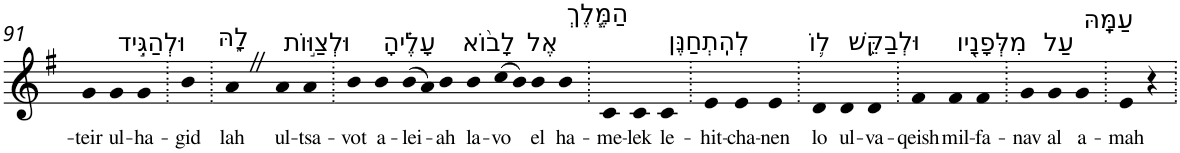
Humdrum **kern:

**kern	**text
*part1	*part1
*staff1	*staff1
*I"Piano	*
*I'Pno	*
!!LO:PB:g=z
*clefG2	*
*k[f#]	*
*G:	*
=91	=91
!	!LO:LY:b
4g	-teir
!LO:TX:a:t=וּלְהַגִּ֣יד	!
!	!LO:LY:b
4g	ul-
!	!LO:LY:b
4g	-ha-
=92.	=92.
!	!LO:LY:b
4b	-gid
=93.	=93.
!LO:TX:a:t=לָ֑הּ	!
!	!LO:LY:b
4aZ	lah
!LO:TX:a:t=וּלְצַוּ֣וֹת	!
!	!LO:LY:b
4a	ul-
!	!LO:LY:b
4a	-tsa-
=94.	=94.
!	!LO:LY:b
4b	-vot
!LO:TX:a:t=עָלֶ֗יהָ	!
!	!LO:LY:b
4b	a-
!	!LO:LY:b
(>8b	-lei-
8a)	.
!	!LO:LY:b
4b	-ah
!LO:TX:a:t=לָב֨וֹא	!
!	!LO:LY:b
4b	la-
!	!LO:LY:b
(>8cc	-vo
8b)	.
!LO:TX:a:t=אֶל	!
!	!LO:LY:b
4b	el
!LO:TX:a:t=הַמֶּ֧לֶךְ	!
!	!LO:LY:b
4b	ha-
=95.	=95.
!	!LO:LY:b
4c	-me-
!	!LO:LY:b
4c	-lek
!LO:TX:a:t=לְהִֽתְחַנֶּן	!
!	!LO:LY:b
4c	le-
=96.	=96.
!	!LO:LY:b
4e	-hit-
!	!LO:LY:b
4e	-cha-
!	!LO:LY:b
4e	-nen
=97.	=97.
!LO:TX:a:t=ל֛וֹ	!
!	!LO:LY:b
4d	lo
!LO:TX:a:t=וּלְבַקֵּ֥שׁ	!
!	!LO:LY:b
4d	ul-
!	!LO:LY:b
4d	-va-
=98.	=98.
!	!LO:LY:b
4f#	-qeish
!LO:TX:a:t=מִלְּפָנָ֖יו	!
!	!LO:LY:b
4f#	mil-
!	!LO:LY:b
4f#	-fa-
=99.	=99.
!	!LO:LY:b
4g	-nav
!LO:TX:a:t=עַל	!
!	!LO:LY:b
4g	al
!LO:TX:a:t=עַמָּֽהּ	!
!	!LO:LY:b
4g	a-
=100.	=100.
!	!LO:LY:b
4e	-mah
4r	.
=.	=.
*-	*-
